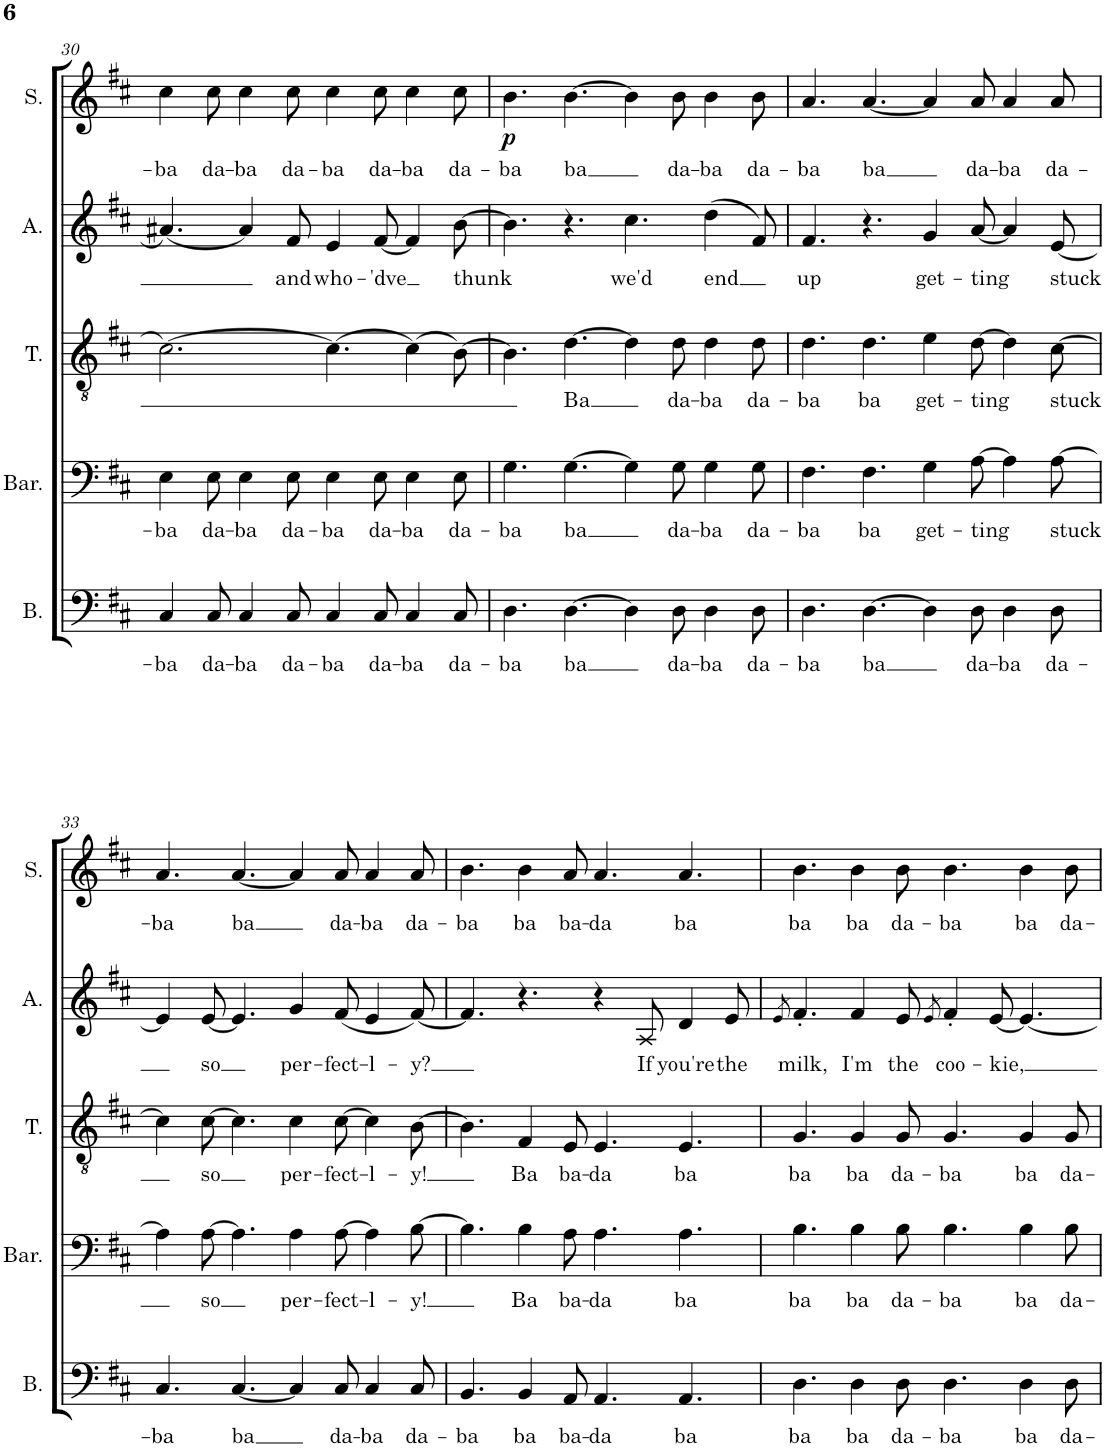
**kern	**text	**kern	**text	**kern	**text	**kern	**text	**kern	**text	**dynam
*part5	*part5	*part4	*part4	*part3	*part3	*part2	*part2	*part1	*part1	*part1
*staff5	*staff5	*staff4	*staff4	*staff3	*staff3	*staff2	*staff2	*staff1	*staff1	*staff1
*I"Bass	*	*I"Baritone	*	*I"Tenor	*	*I"Alto	*	*I"Soprano	*	*
*I'B.	*	*I'Bar.	*	*I'T.	*	*I'A.	*	*I'S.	*	*
!!LO:PB:g=z
*clefF4	*	*clefF4	*	*clefGv2	*	*clefG2	*	*clefG2	*	*
*k[f#c#]	*	*k[f#c#]	*	*k[f#c#]	*	*k[f#c#]	*	*k[f#c#]	*	*
*M12/8	*	*M12/8	*	*M12/8	*	*M12/8	*	*M12/8	*	*
=30	=30	=30	=30	=30	=30	=30	=30	=30	=30	=30
!	!LO:LY:b	!	!LO:LY:b	!	!	!	!	!	!LO:LY:b	!
4C#/	-ba	4E\	-ba	[2.c#\	.	[4.a#X/	.	4cc#\	-ba	.
!	!LO:LY:b	!	!LO:LY:b	!	!	!	!	!	!LO:LY:b	!
8C#/	da-	8E\	da-	.	.	.	.	8cc#\	da-	.
!	!LO:LY:b	!	!LO:LY:b	!	!	!	!	!	!LO:LY:b	!
4C#/	-ba	4E\	-ba	.	.	4a#/]	.	4cc#\	-ba	.
!	!LO:LY:b	!	!LO:LY:b	!	!	!	!LO:LY:b	!	!LO:LY:b	!
8C#/	da-	8E\	da-	.	.	8f#/	and	8cc#\	da-	.
!	!LO:LY:b	!	!LO:LY:b	!	!	!	!LO:LY:b	!	!LO:LY:b	!
4C#/	-ba	4E\	-ba	4.c#\_	.	4e/	who-	4cc#\	-ba	.
!	!LO:LY:b	!	!LO:LY:b	!	!	!	!LO:LY:b	!	!LO:LY:b	!
8C#/	da-	8E\	da-	.	.	[8f#/	-'dve	8cc#\	da-	.
!	!LO:LY:b	!	!LO:LY:b	!	!	!	!	!	!LO:LY:b	!
4C#/	-ba	4E\	-ba	(4c#\]	.	4f#/]	.	4cc#\	-ba	.
!	!LO:LY:b	!	!LO:LY:b	!	!	!	!LO:LY:b	!	!LO:LY:b	!
8C#/	da-	8E\	da-	[8B\)	.	[8b\	thunk	8cc#\	da-	.
=31	=31	=31	=31	=31	=31	=31	=31	=31	=31	=31
!	!LO:LY:b	!	!LO:LY:b	!	!	!	!	!	!LO:LY:b	!LO:DY:b
4.D\	-ba	4.G\	-ba	4.B\]	.	4.b\]	.	4.b\	-ba	p
!	!LO:LY:b	!	!LO:LY:b	!	!LO:LY:b	!	!	!	!LO:LY:b	!
[4.D\	ba	[4.G\	ba	[4.d\	Ba	4.r	.	[4.b\	ba	.
!	!	!	!	!	!	!	!LO:LY:b	!	!	!
4D\]	.	4G\]	.	4d\]	.	4.cc#\	we'd	4b\]	.	.
!	!LO:LY:b	!	!LO:LY:b	!	!LO:LY:b	!	!	!	!LO:LY:b	!
8D\	da-	8G\	da-	8d\	da-	.	.	8b\	da-	.
!	!LO:LY:b	!	!LO:LY:b	!	!LO:LY:b	!	!LO:LY:b	!	!LO:LY:b	!
4D\	-ba	4G\	-ba	4d\	-ba	(4dd\	end	4b\	-ba	.
!	!LO:LY:b	!	!LO:LY:b	!	!LO:LY:b	!	!	!	!LO:LY:b	!
8D\	da-	8G\	da-	8d\	da-	8f#/)	.	8b\	da-	.
=32	=32	=32	=32	=32	=32	=32	=32	=32	=32	=32
!	!LO:LY:b	!	!LO:LY:b	!	!LO:LY:b	!	!LO:LY:b	!	!LO:LY:b	!
4.D\	-ba	4.F#\	-ba	4.d\	-ba	4.f#/	up	4.a/	-ba	.
!	!LO:LY:b	!	!LO:LY:b	!	!LO:LY:b	!	!	!	!LO:LY:b	!
[4.D\	ba	4.F#\	ba	4.d\	ba	4.r	.	[4.a/	ba	.
!	!	!	!LO:LY:b	!	!LO:LY:b	!	!LO:LY:b	!	!	!
4D\]	.	4G\	get-	4e\	get-	4g/	get-	4a/]	.	.
!	!LO:LY:b	!	!LO:LY:b	!	!LO:LY:b	!	!LO:LY:b	!	!LO:LY:b	!
8D\	da-	[8A\	-ting	[8d\	-ting	[8a/	-ting	8a/	da-	.
!	!LO:LY:b	!	!	!	!	!	!	!	!LO:LY:b	!
4D\	-ba	4A\]	.	4d\]	.	4a/]	.	4a/	-ba	.
!	!LO:LY:b	!	!LO:LY:b	!	!LO:LY:b	!	!LO:LY:b	!	!LO:LY:b	!
8D\	da-	[8A\	stuck	[8c#\	stuck	[8e/	stuck	8a/	da-	.
!!LO:LB:g=z
=33	=33	=33	=33	=33	=33	=33	=33	=33	=33	=33
!	!LO:LY:b	!	!	!	!	!	!	!	!LO:LY:b	!
4.C#/	-ba	4A\]	.	4c#\]	.	4e/]	.	4.a/	-ba	.
!	!	!	!LO:LY:b	!	!LO:LY:b	!	!LO:LY:b	!	!	!
.	.	[8A\	so	[8c#\	so	[8e/	so	.	.	.
!	!LO:LY:b	!	!	!	!	!	!	!	!LO:LY:b	!
[4.C#/	ba	4.A\]	.	4.c#\]	.	4.e/]	.	[4.a/	ba	.
!	!	!	!LO:LY:b	!	!LO:LY:b	!	!LO:LY:b	!	!	!
4C#/]	.	4A\	per-	4c#\	per-	4g/	per-	4a/]	.	.
!	!LO:LY:b	!	!LO:LY:b	!	!LO:LY:b	!	!LO:LY:b	!	!LO:LY:b	!
8C#/	da-	[8A\	-fect-	[8c#\	-fect-	(8f#/	-fect-	8a/	da-	.
!	!LO:LY:b	!	!LO:LY:b	!	!LO:LY:b	!	!LO:LY:b	!	!LO:LY:b	!
4C#/	-ba	4A\]	-l-	4c#\]	-l-	4e/	-l-	4a/	-ba	.
!	!LO:LY:b	!	!LO:LY:b	!	!LO:LY:b	!	!LO:LY:b	!	!LO:LY:b	!
8C#/	da-	[8B\	-y!	[8B\	-y!	[8f#/)	-y?	8a/	da-	.
=34	=34	=34	=34	=34	=34	=34	=34	=34	=34	=34
!	!LO:LY:b	!	!	!	!	!	!	!	!LO:LY:b	!
4.BB/	-ba	4.B\]	.	4.B\]	.	4.f#/]	.	4.b\	-ba	.
!	!LO:LY:b	!	!LO:LY:b	!	!LO:LY:b	!	!	!	!LO:LY:b	!
4BB/	ba	4B\	Ba	4F#/	Ba	4.r	.	4b\	ba	.
!	!LO:LY:b	!	!LO:LY:b	!	!LO:LY:b	!	!	!	!LO:LY:b	!
8AA/	ba-	8A\	ba-	8E/	ba-	.	.	8a/	ba-	.
!	!LO:LY:b	!	!LO:LY:b	!	!LO:LY:b	!	!	!	!LO:LY:b	!
4.AA/	-da	4.A\	-da	4.E/	-da	4r	.	4.a/	-da	.
!	!	!	!	!	!	!	!LO:LY:b	!	!	!
.	.	.	.	.	.	8A/	If	.	.	.
!	!LO:LY:b	!	!LO:LY:b	!	!LO:LY:b	!	!LO:LY:b	!	!LO:LY:b	!
4.AA/	ba	4.A\	ba	4.E/	ba	4d/	you're	4.a/	ba	.
!	!	!	!	!	!	!	!LO:LY:b	!	!	!
.	.	.	.	.	.	8e/	the	.	.	.
=35	=35	=35	=35	=35	=35	=35	=35	=35	=35	=35
.	.	.	.	.	.	8qe/	.	.	.	.
!	!LO:LY:b	!	!LO:LY:b	!	!LO:LY:b	!	!LO:LY:b	!	!LO:LY:b	!
4.D\	ba	4.B\	ba	4.G/	ba	4.f#'/	milk,	4.b\	ba	.
!	!LO:LY:b	!	!LO:LY:b	!	!LO:LY:b	!	!LO:LY:b	!	!LO:LY:b	!
4D\	ba	4B\	ba	4G/	ba	4f#/	I'm	4b\	ba	.
!	!LO:LY:b	!	!LO:LY:b	!	!LO:LY:b	!	!LO:LY:b	!	!LO:LY:b	!
8D\	da-	8B\	da-	8G/	da-	8e/	the	8b\	da-	.
.	.	.	.	.	.	8qe/	.	.	.	.
!	!LO:LY:b	!	!LO:LY:b	!	!LO:LY:b	!	!LO:LY:b	!	!LO:LY:b	!
4.D\	-ba	4.B\	-ba	4.G/	-ba	4f#'/	coo-	4.b\	-ba	.
!	!	!	!	!	!	!	!LO:LY:b	!	!	!
.	.	.	.	.	.	[8e/	-kie,	.	.	.
!	!LO:LY:b	!	!LO:LY:b	!	!LO:LY:b	!	!	!	!LO:LY:b	!
4D\	ba	4B\	ba	4G/	ba	4.e/_	.	4b\	ba	.
!	!LO:LY:b	!	!LO:LY:b	!	!LO:LY:b	!	!	!	!LO:LY:b	!
8D\	da-	8B\	da-	8G/	da-	.	.	8b\	da-	.
=	=	=	=	=	=	=	=	=	=	=
*-	*-	*-	*-	*-	*-	*-	*-	*-	*-	*-
